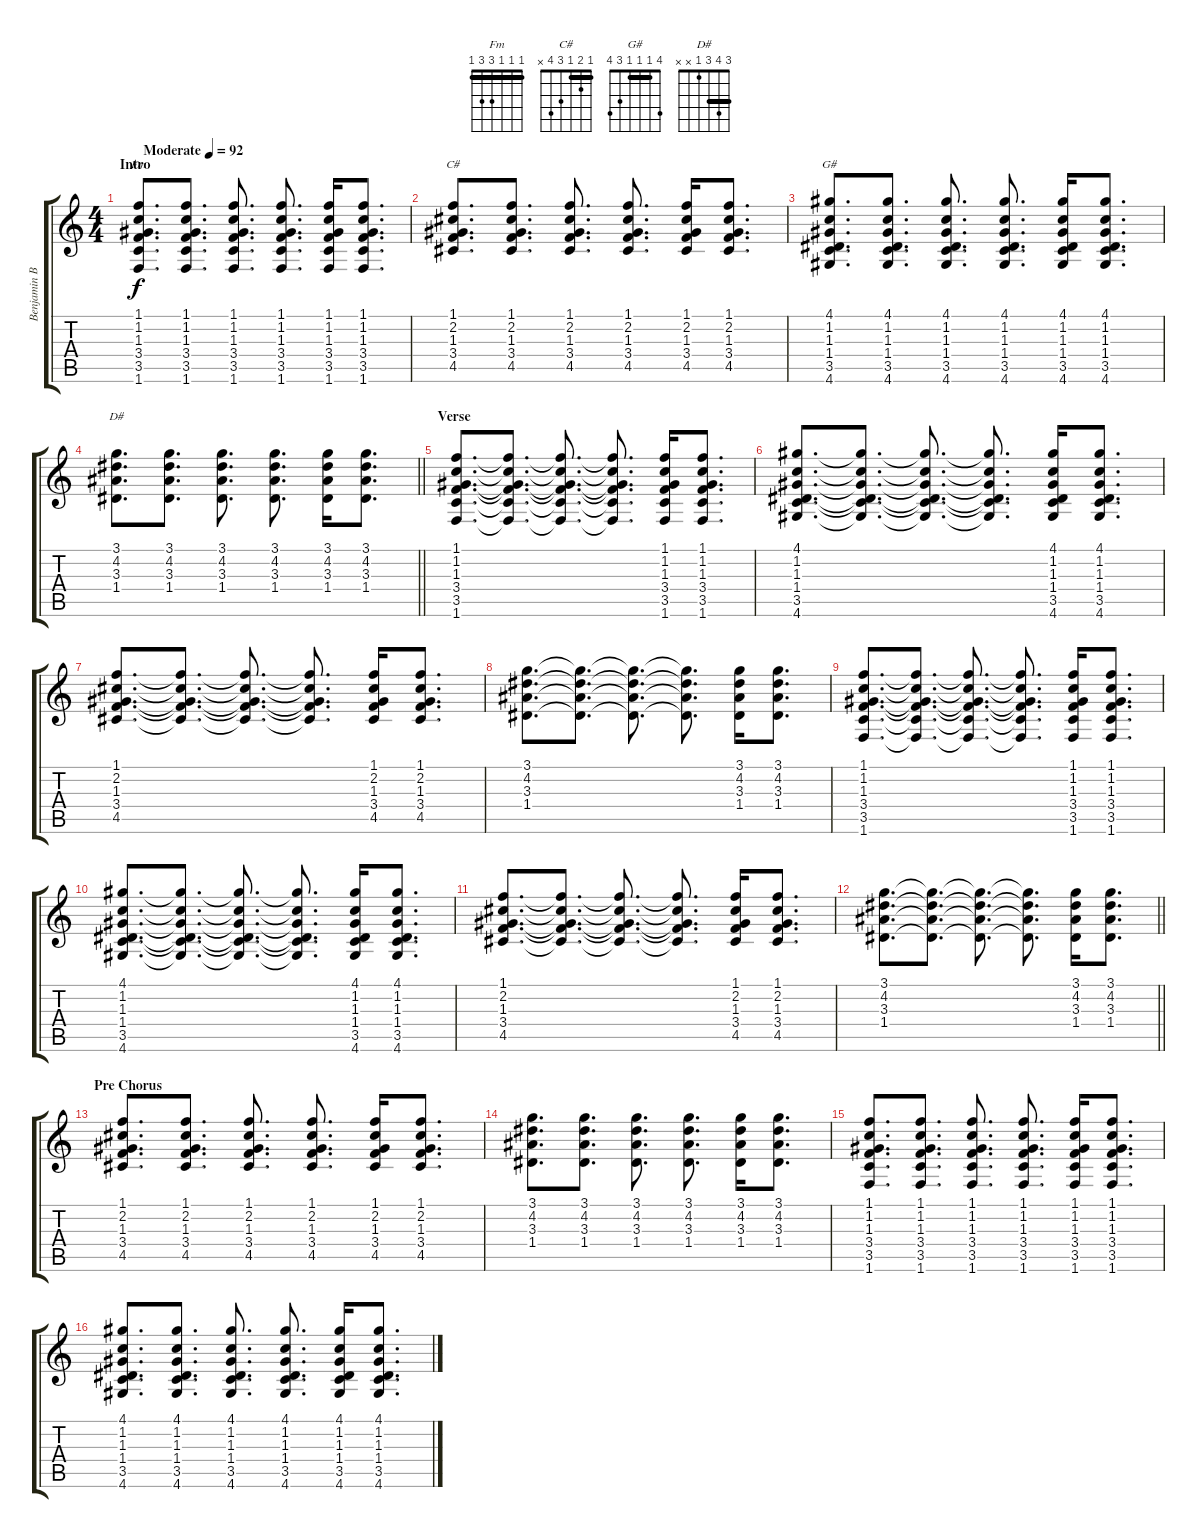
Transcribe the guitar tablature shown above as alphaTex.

\track ("Benjamin Burnley" "Benjamin B") {instrument acousticguitarsteel}
\staff {score tabs}
\tuning (E4 B3 G3 D3 A2 E2) {hide}
\chord ("Fm" 1 1 1 3 3 1) {barre 1}
\chord ("C#" 1 2 1 3 4 x) {barre 1}
\chord ("G#" 4 1 1 1 3 4) {barre 1}
\chord ("D#" 3 4 3 1 x x) {barre 3}
\ts (4 4)
\section ("" "Intro")
\tempo (92 "Moderate")
\clef g2
\ks c
(1.1 1.2 1.3 3.4 3.5 1.6).8{d ch "Fm" dy f instrument acousticguitarsteel} (1.1 1.2 1.3 3.4 3.5 1.6).8{d} (1.1 1.2 1.3 3.4 3.5 1.6).8{d} (1.1 1.2 1.3 3.4 3.5 1.6).8{d} (1.1 1.2 1.3 3.4 3.5 1.6).16 (1.1 1.2 1.3 3.4 3.5 1.6).8{d} |
(1.1 2.2 1.3 3.4 4.5).8{d ch "C#"} (1.1 2.2 1.3 3.4 4.5).8{d} (1.1 2.2 1.3 3.4 4.5).8{d} (1.1 2.2 1.3 3.4 4.5).8{d} (1.1 2.2 1.3 3.4 4.5).16 (1.1 2.2 1.3 3.4 4.5).8{d} |
(4.1 1.2 1.3 1.4 3.5 4.6).8{d ch "G#"} (4.1 1.2 1.3 1.4 3.5 4.6).8{d} (4.1 1.2 1.3 1.4 3.5 4.6).8{d} (4.1 1.2 1.3 1.4 3.5 4.6).8{d} (4.1 1.2 1.3 1.4 3.5 4.6).16 (4.1 1.2 1.3 1.4 3.5 4.6).8{d} |
\barLineRight lightlight
(3.1 4.2 3.3 1.4).8{d ch "D#"} (3.1 4.2 3.3 1.4).8{d} (3.1 4.2 3.3 1.4).8{d} (3.1 4.2 3.3 1.4).8{d} (3.1 4.2 3.3 1.4).16 (3.1 4.2 3.3 1.4).8{d} |
\section ("" "Verse")
(1.1 1.2 1.3 3.4 3.5 1.6).8{d} (1.1{t} 1.2{t} 1.3{t} 3.4{t} 3.5{t} 1.6{t}).8{d} (1.1{t} 1.2{t} 1.3{t} 3.4{t} 3.5{t} 1.6{t}).8{d} (1.1{t} 1.2{t} 1.3{t} 3.4{t} 3.5{t} 1.6{t}).8{d} (1.1 1.2 1.3 3.4 3.5 1.6).16 (1.1 1.2 1.3 3.4 3.5 1.6).8{d} |
(4.1 1.2 1.3 1.4 3.5 4.6).8{d} (4.1{t} 1.2{t} 1.3{t} 1.4{t} 3.5{t} 4.6{t}).8{d} (4.1{t} 1.2{t} 1.3{t} 1.4{t} 3.5{t} 4.6{t}).8{d} (4.1{t} 1.2{t} 1.3{t} 1.4{t} 3.5{t} 4.6{t}).8{d} (4.1 1.2 1.3 1.4 3.5 4.6).16 (4.1 1.2 1.3 1.4 3.5 4.6).8{d} |
(1.1 2.2 1.3 3.4 4.5).8{d} (1.1{t} 2.2{t} 1.3{t} 3.4{t} 4.5{t}).8{d} (1.1{t} 2.2{t} 1.3{t} 3.4{t} 4.5{t}).8{d} (1.1{t} 2.2{t} 1.3{t} 3.4{t} 4.5{t}).8{d} (1.1 2.2 1.3 3.4 4.5).16 (1.1 2.2 1.3 3.4 4.5).8{d} |
(3.1 4.2 3.3 1.4).8{d} (3.1{t} 4.2{t} 3.3{t} 1.4{t}).8{d} (3.1{t} 4.2{t} 3.3{t} 1.4{t}).8{d} (3.1{t} 4.2{t} 3.3{t} 1.4{t}).8{d} (3.1 4.2 3.3 1.4).16 (3.1 4.2 3.3 1.4).8{d} |
(1.1 1.2 1.3 3.4 3.5 1.6).8{d} (1.1{t} 1.2{t} 1.3{t} 3.4{t} 3.5{t} 1.6{t}).8{d} (1.1{t} 1.2{t} 1.3{t} 3.4{t} 3.5{t} 1.6{t}).8{d} (1.1{t} 1.2{t} 1.3{t} 3.4{t} 3.5{t} 1.6{t}).8{d} (1.1 1.2 1.3 3.4 3.5 1.6).16 (1.1 1.2 1.3 3.4 3.5 1.6).8{d} |
(4.1 1.2 1.3 1.4 3.5 4.6).8{d} (4.1{t} 1.2{t} 1.3{t} 1.4{t} 3.5{t} 4.6{t}).8{d} (4.1{t} 1.2{t} 1.3{t} 1.4{t} 3.5{t} 4.6{t}).8{d} (4.1{t} 1.2{t} 1.3{t} 1.4{t} 3.5{t} 4.6{t}).8{d} (4.1 1.2 1.3 1.4 3.5 4.6).16 (4.1 1.2 1.3 1.4 3.5 4.6).8{d} |
(1.1 2.2 1.3 3.4 4.5).8{d} (1.1{t} 2.2{t} 1.3{t} 3.4{t} 4.5{t}).8{d} (1.1{t} 2.2{t} 1.3{t} 3.4{t} 4.5{t}).8{d} (1.1{t} 2.2{t} 1.3{t} 3.4{t} 4.5{t}).8{d} (1.1 2.2 1.3 3.4 4.5).16 (1.1 2.2 1.3 3.4 4.5).8{d} |
\barLineRight lightlight
(3.1 4.2 3.3 1.4).8{d} (3.1{t} 4.2{t} 3.3{t} 1.4{t}).8{d} (3.1{t} 4.2{t} 3.3{t} 1.4{t}).8{d} (3.1{t} 4.2{t} 3.3{t} 1.4{t}).8{d} (3.1 4.2 3.3 1.4).16 (3.1 4.2 3.3 1.4).8{d} |
\section ("" "Pre Chorus")
(1.1 2.2 1.3 3.4 4.5).8{d} (1.1 2.2 1.3 3.4 4.5).8{d} (1.1 2.2 1.3 3.4 4.5).8{d} (1.1 2.2 1.3 3.4 4.5).8{d} (1.1 2.2 1.3 3.4 4.5).16 (1.1 2.2 1.3 3.4 4.5).8{d} |
(3.1 4.2 3.3 1.4).8{d} (3.1 4.2 3.3 1.4).8{d} (3.1 4.2 3.3 1.4).8{d} (3.1 4.2 3.3 1.4).8{d} (3.1 4.2 3.3 1.4).16 (3.1 4.2 3.3 1.4).8{d} |
(1.1 1.2 1.3 3.4 3.5 1.6).8{d} (1.1 1.2 1.3 3.4 3.5 1.6).8{d} (1.1 1.2 1.3 3.4 3.5 1.6).8{d} (1.1 1.2 1.3 3.4 3.5 1.6).8{d} (1.1 1.2 1.3 3.4 3.5 1.6).16 (1.1 1.2 1.3 3.4 3.5 1.6).8{d} |
(4.1 1.2 1.3 1.4 3.5 4.6).8{d} (4.1 1.2 1.3 1.4 3.5 4.6).8{d} (4.1 1.2 1.3 1.4 3.5 4.6).8{d} (4.1 1.2 1.3 1.4 3.5 4.6).8{d} (4.1 1.2 1.3 1.4 3.5 4.6).16 (4.1 1.2 1.3 1.4 3.5 4.6).8{d}
